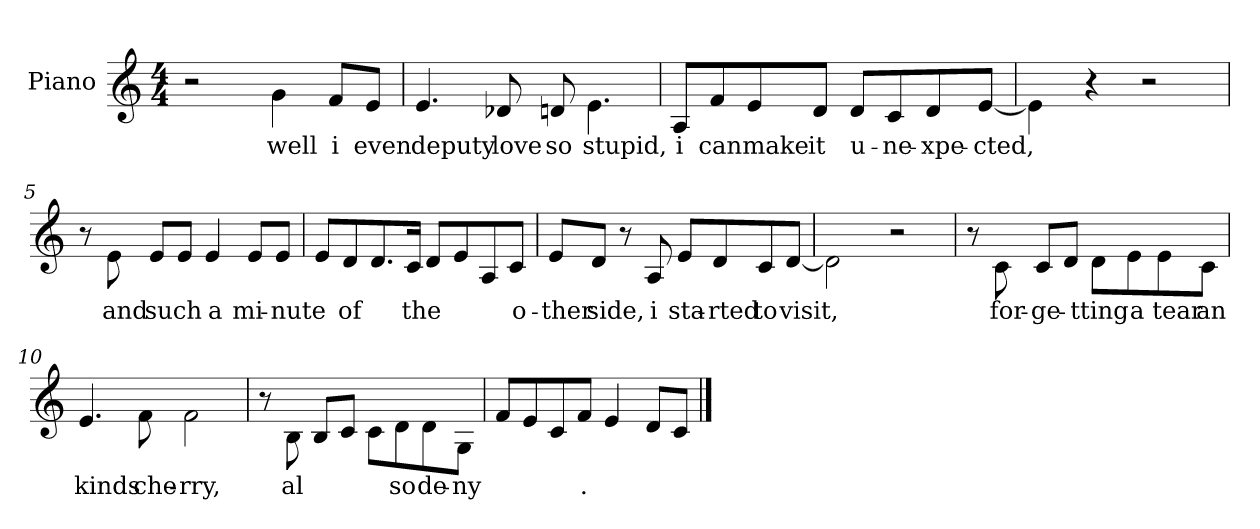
**kern	**text
*part1	*part1
*staff1	*staff1
*I"Piano	*
*I'Pno.	*
*clefG2	*
*k[]	*
*M4/4	*
=1	=1
2r	.
4g\	well
8f/L	i
8e/J	even
=2	=2
4.e/	deputy
8d-X/	love
8dn/	so
4.e\	stupid,
=3	=3
8A/L	i
8f/	can
8e/	make
8d/J	it
8d/L	u-
8c/	ne-
8d/	xpe-
[8e/J	-cted,
=4	=4
4e\]	.
4r	.
2r	.
=5	=5
8r	.
8e\	and
8e/L	such
8e/J	--
4e/	a
8e/L	mi-
8e/J	-nute
=6	=6
8e/L	--
8d/	of
8.d/	--
16c/Jk	the
8d/L	--
8e/	--
8A/	--
8c/J	o-
=7	=7
8e/L	-ther
8d/J	side,
8r	.
8A/	i
8e/L	sta-
8d/	-rted
8c/	to
[8d/J	visit,
=8	=8
2d\]	.
2r	.
=9	=9
8r	.
8c\	for-
8c/L	ge-
8d/J	.
8d\L	-tting
8e\	a
8e\	tear
8c\J	an
=10	=10
4.e/	kinds
8f\	che-
2f\	-rry,
=11	=11
8r	.
8B\	al-
8B/L	--
8c/J	.
8c\L	--
8d\	-so
8d\	de-
8G\J	-ny
=12	=12
8f/L	--
8e/	.
8c/	--
8f/J	-.
4e/	.
8d/L	.
8c/J	.
==	==
*-	*-
